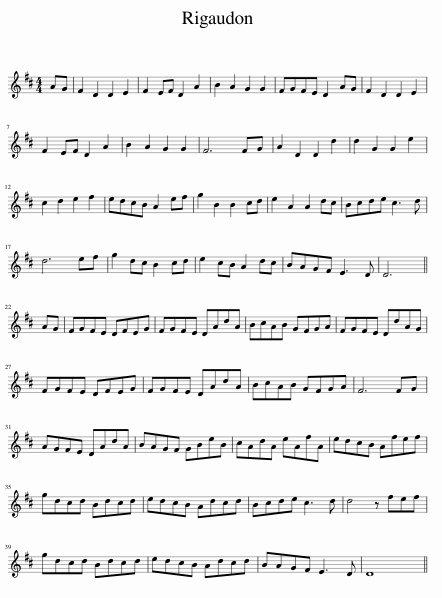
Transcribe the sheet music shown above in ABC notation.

X:1
L:1/8
M:4/4
I:linebreak $
K:D
V:1 treble
V:1
 AG | F2 D2 D2 E2 | F2 EF D2 A2 | B2 A2 G2 G2 | FGFE D2 AG | %5
 F2 D2 D2 E2 |$ F2 EF D2 A2 | B2 A2 G2 G2 | F6 FG | A2 D2 D2 d2 | %10
 d2 G2 G2 e2 |$ c2 d2 e2 f2 | edcB A2 ef | g2 B2 B2 cd | e2 A2 A2 dc | %15
 Bcde c3 d |$ d6 ef | g2 dc B2 cd | e2 cB A2 dc | BAGF E3 D | %20
 D6 ||$ AG | FGFE DFEG | FGFE DAdA | BcAB GFGA | %25
 FGFE DdAG |$ FGFE DFEG | FGFE DAdA | BcAB GFGA | F6 FG |$ %30
 AGFE DAdA | BAGF GBeB | cAdA eAfA | edcB Afef |$ gdcd Bdcd | %35
 edcB Adcd | Bcde c3 d | d4 z fef |$ gdcd Bdcd | edcB Adcd | %40
 BAGF E3 D | D8 || %42
